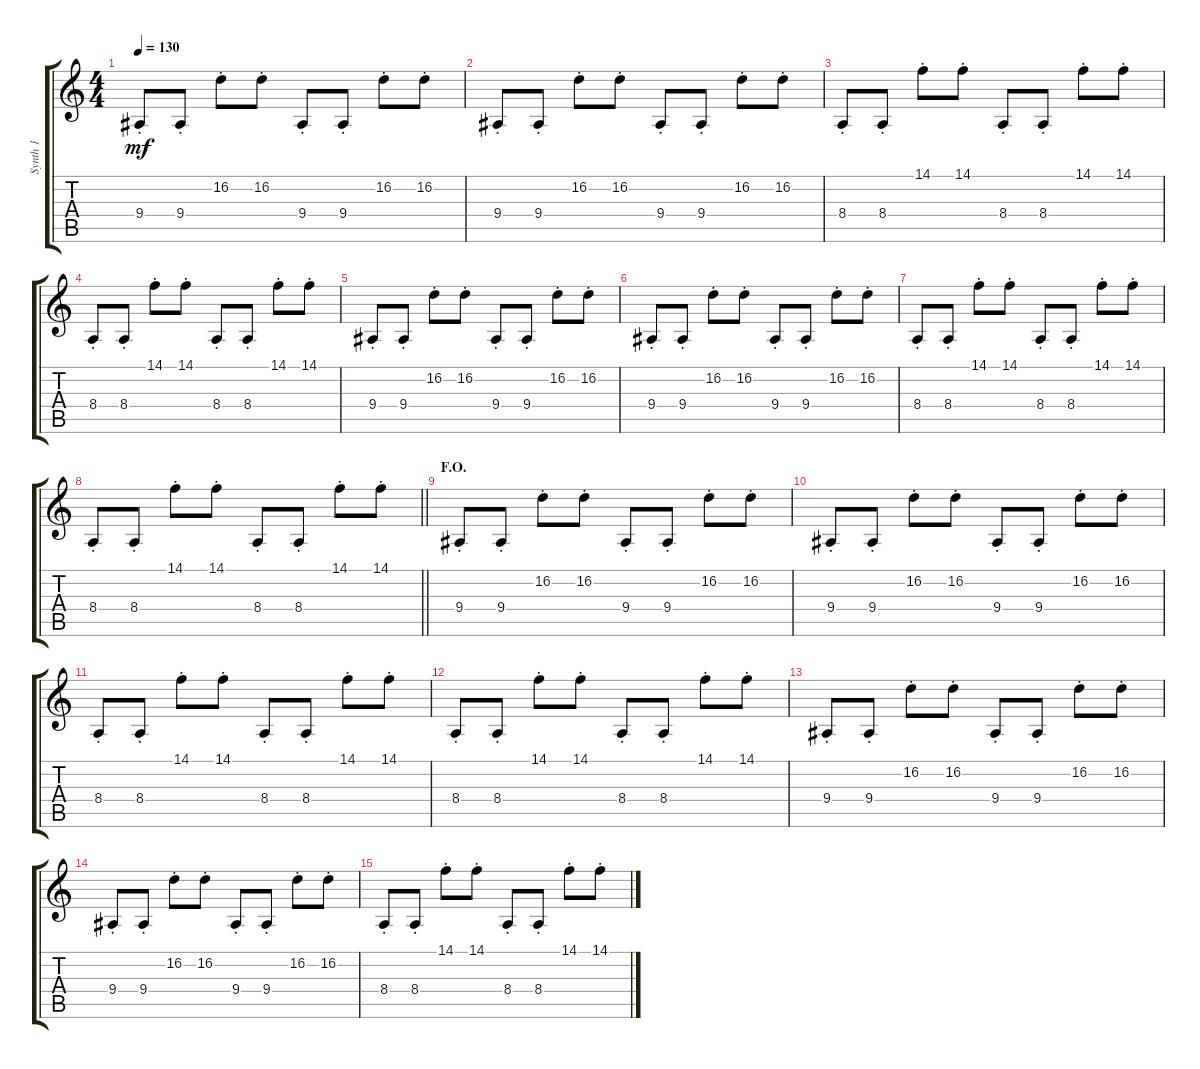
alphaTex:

\track ("Synth 1" "Synth 1") {instrument fx7echoes}
\staff {score tabs}
\tuning (Eb4 Bb3 Gb3 Db3 Ab2 Eb2) {hide}
\ts (4 4)
\tempo 130
\clef g2
\ks c
9.4{st}.8{dy mf} 9.4{st}.8 16.2{st}.8 16.2{st}.8 9.4{st}.8 9.4{st}.8 16.2{st}.8 16.2{st}.8 |
9.4{st}.8 9.4{st}.8 16.2{st}.8 16.2{st}.8 9.4{st}.8 9.4{st}.8 16.2{st}.8 16.2{st}.8 |
8.4{st}.8 8.4{st}.8 14.1{st}.8 14.1{st}.8 8.4{st}.8 8.4{st}.8 14.1{st}.8 14.1{st}.8 |
8.4{st}.8 8.4{st}.8 14.1{st}.8 14.1{st}.8 8.4{st}.8 8.4{st}.8 14.1{st}.8 14.1{st}.8 |
9.4{st}.8 9.4{st}.8 16.2{st}.8 16.2{st}.8 9.4{st}.8 9.4{st}.8 16.2{st}.8 16.2{st}.8 |
9.4{st}.8 9.4{st}.8 16.2{st}.8 16.2{st}.8 9.4{st}.8 9.4{st}.8 16.2{st}.8 16.2{st}.8 |
8.4{st}.8 8.4{st}.8 14.1{st}.8 14.1{st}.8 8.4{st}.8 8.4{st}.8 14.1{st}.8 14.1{st}.8 |
\barLineRight lightlight
8.4{st}.8 8.4{st}.8 14.1{st}.8 14.1{st}.8 8.4{st}.8 8.4{st}.8 14.1{st}.8 14.1{st}.8 |
\section ("" "F.O.")
9.4{st}.8{volume 5} 9.4{st}.8 16.2{st}.8 16.2{st}.8 9.4{st}.8 9.4{st}.8 16.2{st}.8 16.2{st}.8 |
9.4{st}.8 9.4{st}.8 16.2{st}.8 16.2{st}.8 9.4{st}.8 9.4{st}.8 16.2{st}.8 16.2{st}.8 |
8.4{st}.8 8.4{st}.8 14.1{st}.8 14.1{st}.8 8.4{st}.8 8.4{st}.8 14.1{st}.8 14.1{st}.8 |
8.4{st}.8 8.4{st}.8 14.1{st}.8 14.1{st}.8 8.4{st}.8 8.4{st}.8 14.1{st}.8 14.1{st}.8 |
9.4{st}.8 9.4{st}.8 16.2{st}.8 16.2{st}.8 9.4{st}.8 9.4{st}.8 16.2{st}.8 16.2{st}.8 |
9.4{st}.8 9.4{st}.8 16.2{st}.8 16.2{st}.8 9.4{st}.8 9.4{st}.8 16.2{st}.8 16.2{st}.8 |
8.4{st}.8 8.4{st}.8 14.1{st}.8 14.1{st}.8 8.4{st}.8 8.4{st}.8 14.1{st}.8 14.1{st}.8
